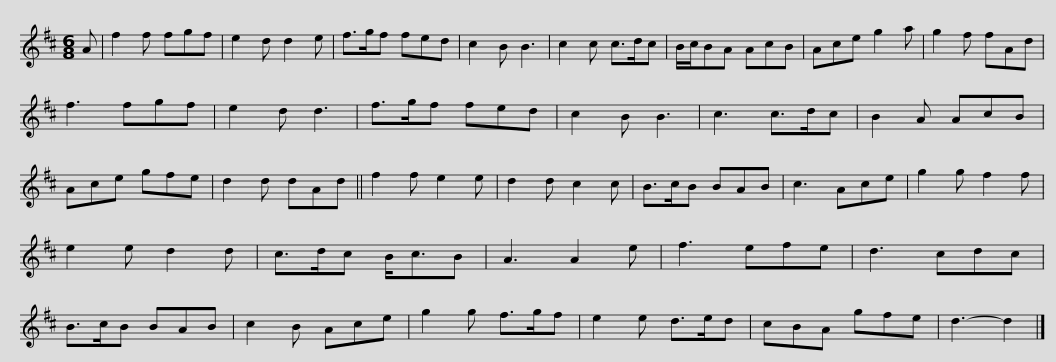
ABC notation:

X:1
L:1/8
M:6/8
I:linebreak $
K:D
V:1 treble
V:1
 A | f2 f fgf | e2 d d2 e | f>gf fed | c2 B B3 | %5
 c2 c c>dc | B/c/BA AcB | Ace g2 a | g2 f fAd |$ f3 fgf | %10
 e2 d d3 | f>gf fed | c2 B B3 | c3 c>dc | B2 A AcB | %15
 Ace gfe | d2 d dAd || f2 f e2 e |$ d2 d c2 c | B>cB BAB | %20
 c3 Ace | g2 g f2 f | e2 e d2 d | c>dc B<cB | A3 A2 e | %25
 f3 efe | d3 cdc |$ B>cB BAB | c2 B Ace | g2 g f>gf | %30
 e2 e d>ed | cBA gfe | d3- d2 |] %33
